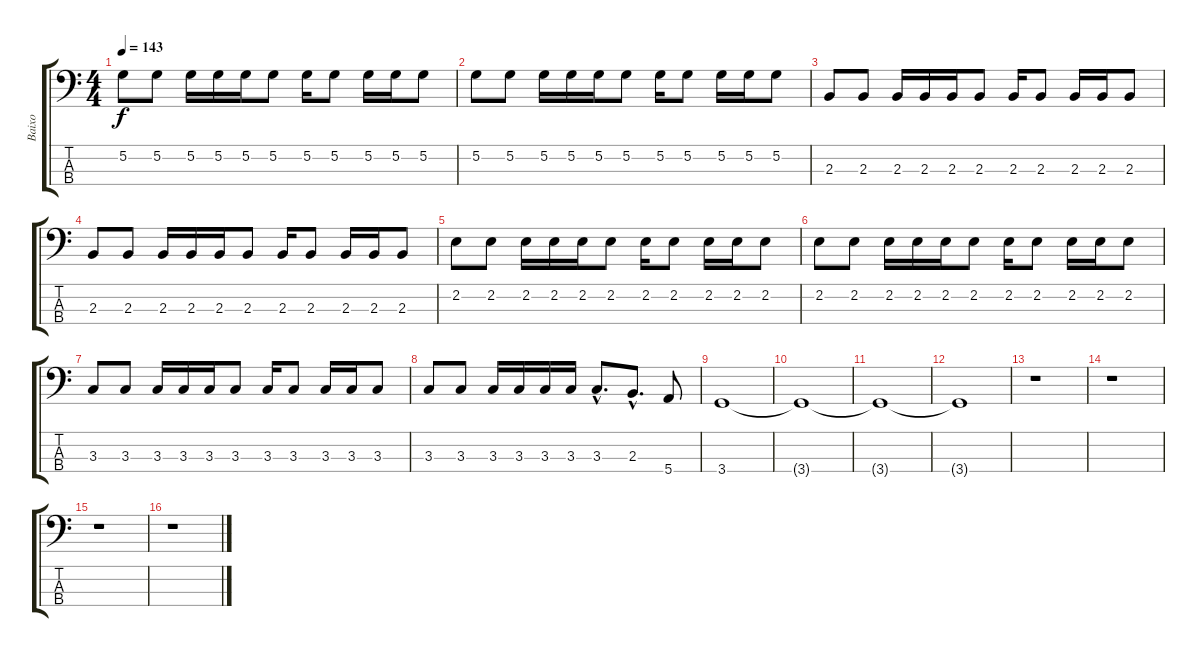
\track ("Baixo" "Baixo") {instrument electricbasspick}
\staff {score tabs}
\tuning (G2 D2 A1 E1) {hide}
\ts (4 4)
\tempo 143
\clef f4
\ks c
5.2.8{dy f} 5.2.8 5.2.16 5.2.16 5.2.16 5.2.8 5.2.16 5.2.8 5.2.16 5.2.16 5.2.8 |
5.2.8 5.2.8 5.2.16 5.2.16 5.2.16 5.2.8 5.2.16 5.2.8 5.2.16 5.2.16 5.2.8 |
2.3.8 2.3.8 2.3.16 2.3.16 2.3.16 2.3.8 2.3.16 2.3.8 2.3.16 2.3.16 2.3.8 |
2.3.8 2.3.8 2.3.16 2.3.16 2.3.16 2.3.8 2.3.16 2.3.8 2.3.16 2.3.16 2.3.8 |
2.2.8 2.2.8 2.2.16 2.2.16 2.2.16 2.2.8 2.2.16 2.2.8 2.2.16 2.2.16 2.2.8 |
2.2.8 2.2.8 2.2.16 2.2.16 2.2.16 2.2.8 2.2.16 2.2.8 2.2.16 2.2.16 2.2.8 |
3.3.8 3.3.8 3.3.16 3.3.16 3.3.16 3.3.8 3.3.16 3.3.8 3.3.16 3.3.16 3.3.8 |
3.3.8 3.3.8 3.3.16 3.3.16 3.3.16 3.3.16 3.3{hac}.8{d} 2.3{hac}.8{d} 5.4.8 |
3.4.1 |
3.4{t}.1 |
3.4{t}.1 |
3.4{t}.1 |
r.1 |
r.1 |
r.1 |
r.1
